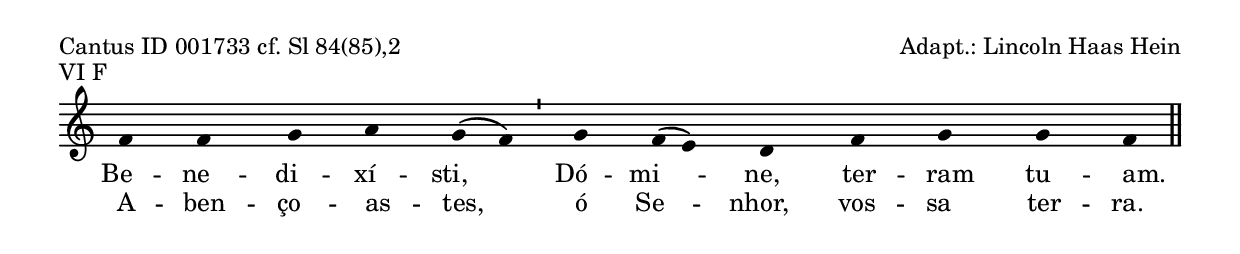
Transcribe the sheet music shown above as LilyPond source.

\version "2.24.1"

\include "gregorian.ly"
\include "../../../modules/lilypond/neums.ily"
\include "../../../modules/lilypond/spacing.ily"
\include "../../../modules/lilypond/layout.ily"
\include "../../../modules/lilypond/lyrics.ily"
\include "../../../modules/lilypond/symbols.ily"

antiphonChant = \relative c' {
  \AntiphonSignature
  \C f f g a \CC g f
  \divisioMinima
  \C g \CC f e \C d f g g f
  \finalis

}

antiphonLyrics = \lyricmode {
  Be -- ne -- di -- xí -- sti, Dó -- mi -- ne, ter -- ram tu -- am.
}

antiphonLyricsPt = \lyricmode {

  A -- ben -- ço -- as -- tes, ó Se -- nhor, vos -- sa ter -- ra.
}

\GregorianTranscriptionLayout

\header {
  meter = "Cantus ID 001733 cf. Sl 84(85),2"
  arranger = "Adapt.: Lincoln Haas Hein"
}

\score {
  \header {
    piece = "VI F"
  }

  \new GregorianTranscriptionStaff <<
    \new GregorianTranscriptionVoice = "antiphon" {
      \antiphonChant
    }

    \new GregorianTranscriptionLyrics \lyricsto "antiphon" \antiphonLyrics
    \new GregorianTranscriptionLyrics \lyricsto "antiphon" \antiphonLyricsPt
  >>
}